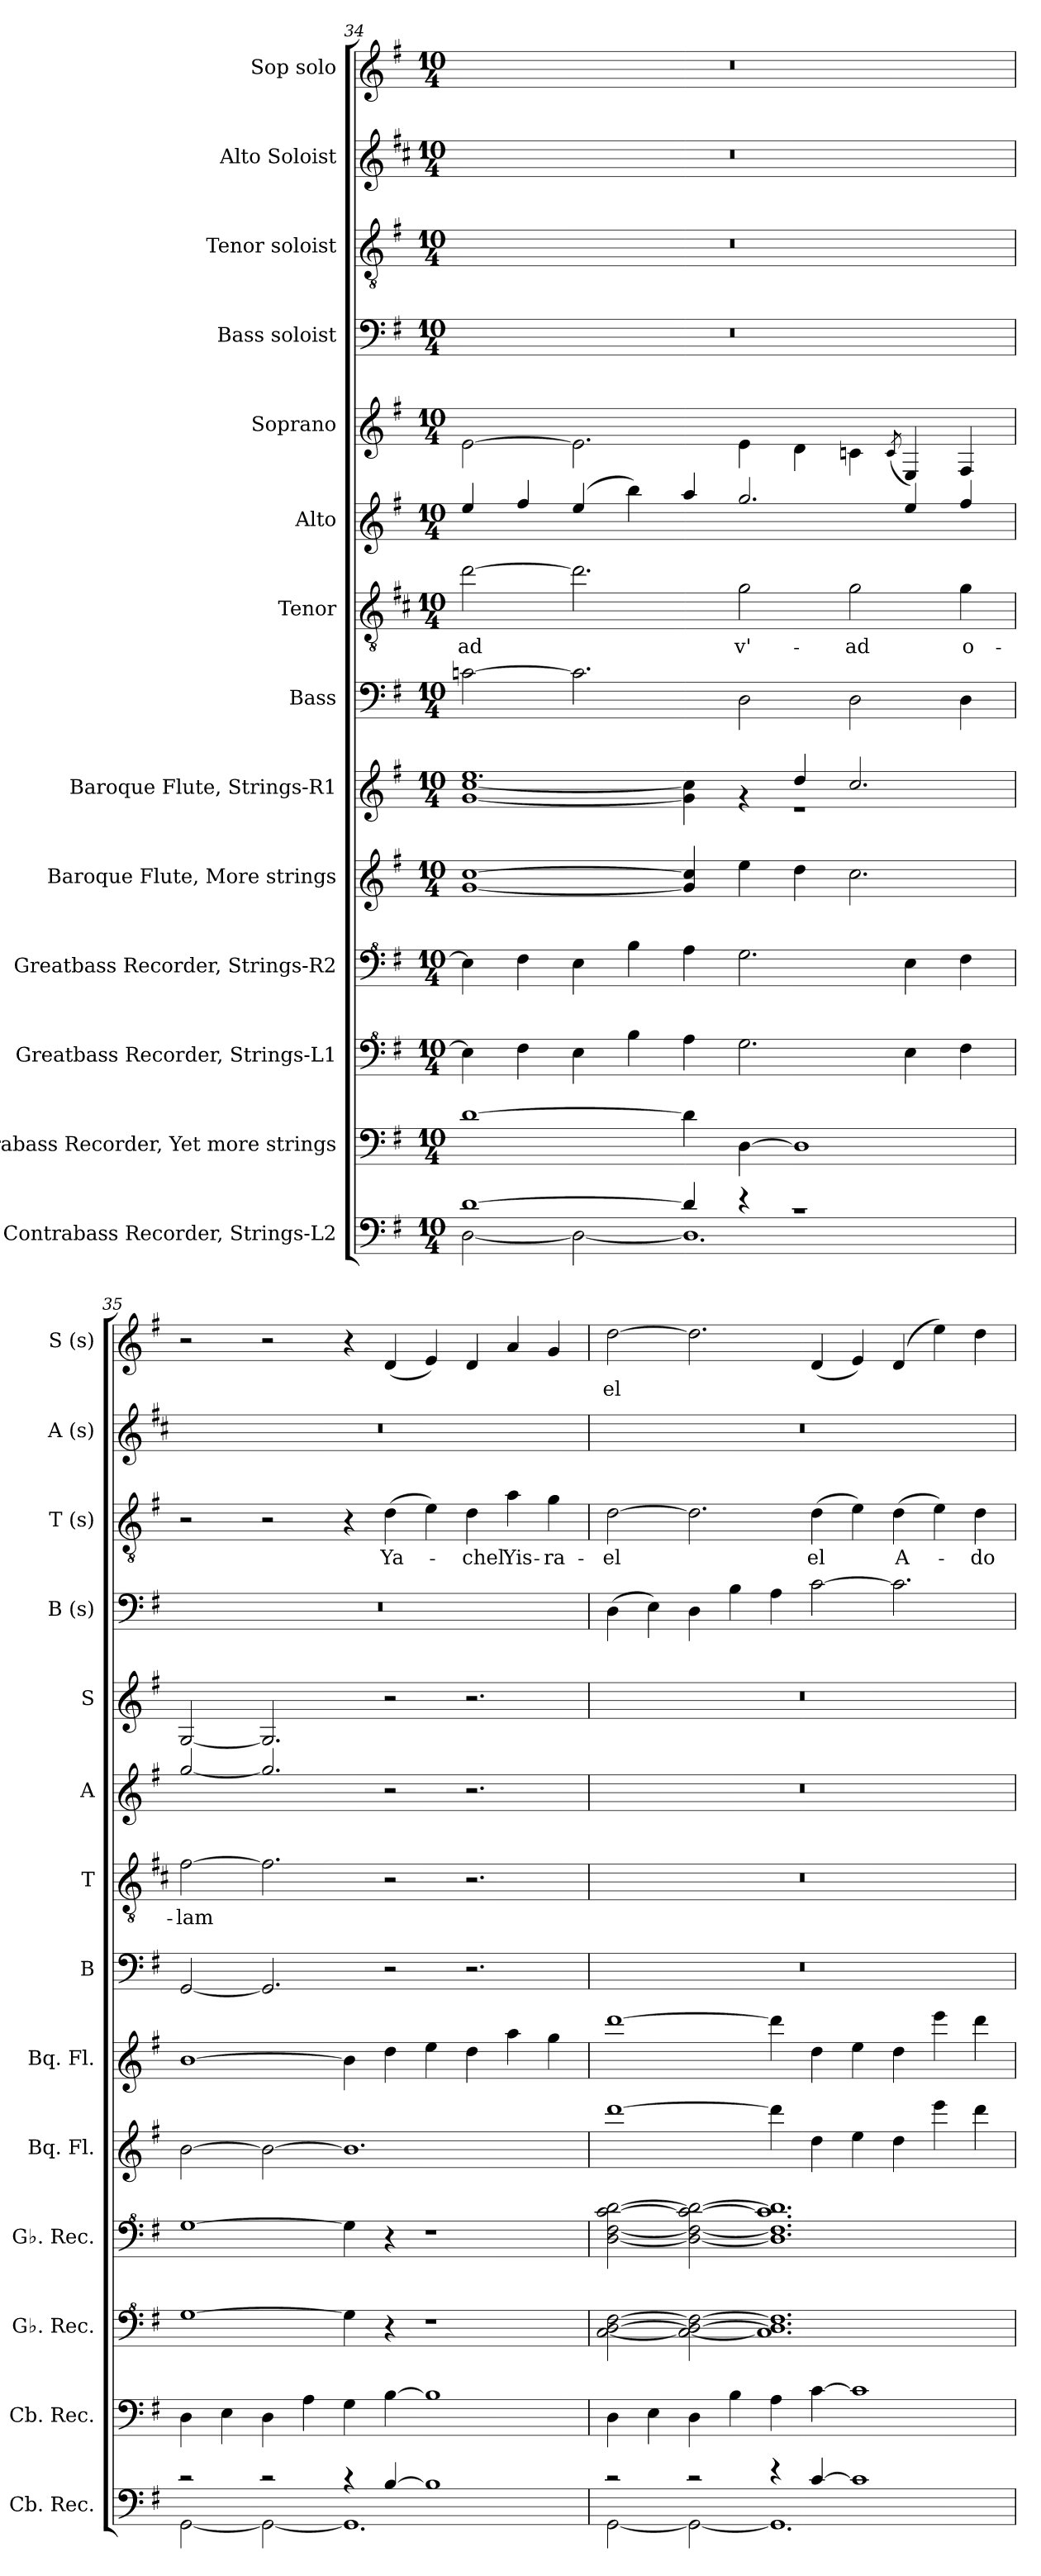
**kern	**kern	**kern	**kern	**kern	**kern	**kern	**kern	**text	**kern	**kern	**kern	**kern	**text	**kern	**kern	**text
*part14	*part13	*part12	*part11	*part10	*part9	*part8	*part7	*part7	*part6	*part5	*part4	*part3	*part3	*part2	*part1	*part1
*staff14	*staff13	*staff12	*staff11	*staff10	*staff9	*staff8	*staff7	*staff7	*staff6	*staff5	*staff4	*staff3	*staff3	*staff2	*staff1	*staff1
*I"Contrabass Recorder, Strings-L2	*I"Contrabass Recorder, Yet more strings	*I"Greatbass Recorder, Strings-L1	*I"Greatbass Recorder, Strings-R2	*I"Baroque Flute, More strings	*I"Baroque Flute, Strings-R1	*I"Bass	*I"Tenor	*	*I"Alto	*I"Soprano	*I"Bass soloist	*I"Tenor soloist	*	*I"Alto Soloist	*I"Sop solo	*
*I'Cb. Rec.	*I'Cb. Rec.	*I'Gb. Rec.	*I'Gb. Rec.	*I'Bq. Fl.	*I'Bq. Fl.	*I'B	*I'T	*	*I'A	*I'S	*I'B (s)	*I'T (s)	*	*I'A (s)	*I'S (s)	*
!!LO:LB:g=z
*clefF4	*clefF4	*clefF^4	*clefF^4	*clefG2	*clefG2	*clefF4	*clefGv2	*	*clefG2	*clefG2	*clefF4	*clefGv2	*	*clefG2	*clefG2	*
*	*	*	*	*	*	*	*ITrd4c7	*	*ITrd8c14	*ITrd-7c-12	*	*	*	*ITrd4c7	*	*
*k[f#]	*k[f#]	*k[f#]	*k[f#]	*k[f#]	*k[f#]	*k[f#]	*k[f#]	*	*k[f#]	*k[f#]	*k[f#]	*k[f#]	*	*k[f#]	*k[f#]	*
*M10/4	*M10/4	*M10/4	*M10/4	*M10/4	*M10/4	*M10/4	*M10/4	*	*M10/4	*M10/4	*M10/4	*M10/4	*	*M10/4	*M10/4	*
=34	=34	=34	=34	=34	=34	=34	=34	=34	=34	=34	=34	=34	=34	=34	=34	=34
*^	*	*	*	*	*^	*	*	*	*	*	*	*	*	*	*	*
[1d	[2D\	[1d	4e\]	4e\]	[1g [1cc	1.ee	[1g [1cc	[2cn\	[2g\	-ad	4e/	[2ee\	2%5r	2%5r	.	2%5r	2%5r	.
.	.	.	4f#\	4f#\	.	.	.	.	.	.	4f#/	.	.	.	.	.	.	.
.	2D\_	.	4e\	4e\	.	.	.	2.c\]	2.g\]	.	(4e/	2.ee\]	.	.	.	.	.	.
.	.	.	4b\	4b\	.	.	.	.	.	.	4b\)	.	.	.	.	.	.	.
4d/]	1.D]	4d\]	4a\	4a\	4g/] 4cc/]	.	4g\] 4cc\]	.	.	.	4a/	.	.	.	.	.	.	.
4r	.	[4D\	2.g\	2.g\	4ee\	.	4r	2D\	2c\	v'-	2.g/	4ee\	.	.	.	.	.	.
1r	.	1D]	.	.	4dd\	4dd/	1r	.	.	.	.	4dd\	.	.	.	.	.	.
.	.	.	.	.	2.cc\	2.cc/	.	2D\	2c\	-ad	.	4ccn\	.	.	.	.	.	.
.	.	.	.	.	.	.	.	.	.	.	.	(8qcc/	.	.	.	.	.	.
.	.	.	4e\	4e\	.	.	.	.	.	.	4e/	4e/)	.	.	.	.	.	.
.	.	.	4f#\	4f#\	.	.	.	4D\	4c\	o-	4f#/	4f#/	.	.	.	.	.	.
*	*	*	*	*	*	*v	*v	*	*	*	*	*	*	*	*	*	*	*
=35	=35	=35	=35	=35	=35	=35	=35	=35	=35	=35	=35	=35	=35	=35	=35	=35	=35
*	*	*	*	*	*	*	*	*	*	*	*	*	*	*	*	*MM96	*
2r	[2GG\	4D\	[1g	[1g	[2b\	[1b	[2GG/	[2B\	-lam	[2g/	[2g/	2%5r	2r	.	2%5r	2r	.
.	.	4E\	.	.	.	.	.	.	.	.	.	.	.	.	.	.	.
2r	2GG\_	4D\	.	.	2b\_	.	2.GG/]	2.B\]	.	2.g/]	2.g/]	.	2r	.	.	2r	.
.	.	4A\	.	.	.	.	.	.	.	.	.	.	.	.	.	.	.
4r	1.GG]	4G\	4g\]	4g\]	1.b]	4b\]	.	.	.	.	.	.	4r	.	.	4r	.
[4B/	.	[4B\	4r	4r	.	4dd\	2r	2r	.	2r	2r	.	(4d\	Ya-	.	(4d/	.
1B]	.	1B]	1r	1r	.	4ee\	.	.	.	.	.	.	4e\)	.	.	4e/)	.
.	.	.	.	.	.	4dd\	2.r	2.r	.	2.r	2.r	.	4d\	-chel	.	4d/	.
.	.	.	.	.	.	4aa\	.	.	.	.	.	.	4a\	Yis-	.	4a/	.
.	.	.	.	.	.	4gg\	.	.	.	.	.	.	4g\	-ra-	.	4g/	.
!!LO:PB:g=z
=36	=36	=36	=36	=36	=36	=36	=36	=36	=36	=36	=36	=36	=36	=36	=36	=36	=36
2r	[2GG\	4D\	[2c\ [2d\ [2f#\	[2d\ [2f#\ [2cc\ [2dd\	[1ddd	[1ddd	2%5r	2%5r	.	2%5r	2%5r	(4D\	[2d\	-el	2%5r	[2dd\	-el
.	.	4E\	.	.	.	.	.	.	.	.	.	4E\)	.	.	.	.	.
2r	2GG\_	4D\	2c\_ 2d\_ 2f#\_	2d\_ 2f#\_ 2cc\_ 2dd\_	.	.	.	.	.	.	.	4D\	2.d\]	.	.	2.dd\]	.
.	.	4B\	.	.	.	.	.	.	.	.	.	4B\	.	.	.	.	.
4r	1.GG]	4A\	1.c] 1.d] 1.f#]	1.d] 1.f#] 1.cc] 1.dd]	4ddd\]	4ddd\]	.	.	.	.	.	4A\	.	.	.	.	.
[4c/	.	[4c\	.	.	4dd\	4dd\	.	.	.	.	.	[2c\	(4d\	el	.	(4d/	.
1c]	.	1c]	.	.	4ee\	4ee\	.	.	.	.	.	.	4e\)	.	.	4e/)	.
.	.	.	.	.	4dd\	4dd\	.	.	.	.	.	2.c\]	(4d\	A-	.	(4d/	.
.	.	.	.	.	4eee\	4eee\	.	.	.	.	.	.	4e\)	.	.	4ee\)	.
.	.	.	.	.	4ddd\	4ddd\	.	.	.	.	.	.	4d\	-do-	.	4dd\	.
*v	*v	*	*	*	*	*	*	*	*	*	*	*	*	*	*	*	*
=	=	=	=	=	=	=	=	=	=	=	=	=	=	=	=	=
*-	*-	*-	*-	*-	*-	*-	*-	*-	*-	*-	*-	*-	*-	*-	*-	*-
